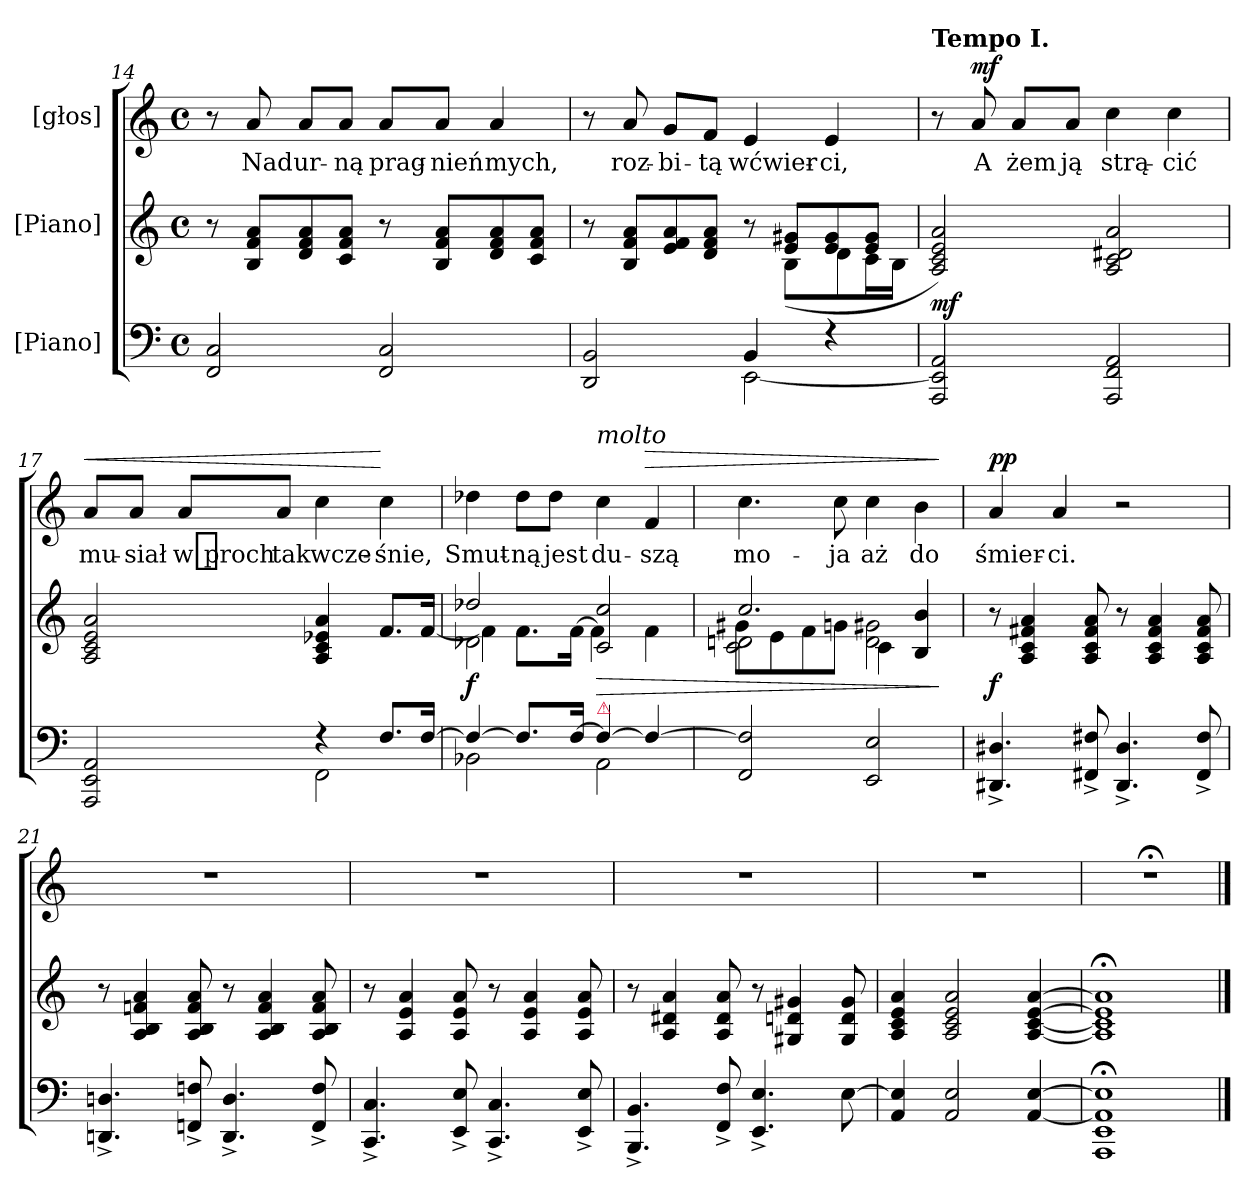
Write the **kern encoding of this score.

**kern	**kern	**dynam	**kern	**text	**dynam
*part3	*part2	*part2	*part1	*part1	*part1
*staff3	*staff2	*staff2	*staff1	*staff1	*staff1
*I"[Piano]	*I"[Piano]	*	*I"[głos]	*	*
*clefF4	*clefG2	*	*clefG2	*	*
*k[]	*k[]	*	*k[]	*	*
*a:	*a:	*	*a:	*	*
*M4/4	*M4/4	*	*M4/4	*	*
*met(c)	*met(c)	*	*met(c)	*	*
=14	=14	=14	=14	=14	=14
2FF/ 2C/	8r	.	8r	.	.
.	8B/ 8f/ 8a/L	.	8a/	Nad	.
.	8d/ 8f/ 8a/	.	8a/L	ur-	.
.	8c/ 8f/ 8a/J	.	8a/J	-ną	.
2FF/ 2C/	8r	.	8a/L	prag-	.
.	8B/ 8f/ 8a/L	.	8a/J	-nień	.
.	8d/ 8f/ 8a/	.	4a/	mych,	.
.	8c/ 8f/ 8a/J	.	.	.	.
=15	=15	=15	=15	=15	=15
*^	*^	*	*	*	*
2DD/ 2BB/	2ryy	8r	2ryy	.	8r	.	.
.	.	8B/ 8f/ 8a/L	.	.	8a/	roz-	.
.	.	8e/ 8f/ 8a/	.	.	8g/L	-bi-	.
.	.	8d/ 8f/ 8a/J	.	.	8f/J	-tą	.
4BB/	[2EE\	8r	8ryy	.	4e/	wćwier-	.
.	.	8e/ 8g#X/L	(8B\L	.	.	.	.
4r	.	8e/ 8g#/	8d\	.	4e/	-ci,	.
.	.	8e/ 8g#/J	16c\L	.	.	.	.
.	.	.	16B\JJ	.	.	.	.
*v	*v	*	*	*	*	*	*
=16	=16	=16	=16	=16	=16	=16
!	!	!	!	!LO:TX:a:B:t=Tempo I.	!	!
*	*v	*v	*	*	*	*
2AAA/ 2EE]/ 2AA/	2A/ 2c/ 2e/ 2a/)	mf	8r	.	.
!	!	!	!	!	!LO:DY:a
.	.	.	8a/	A	mf
.	.	.	8a/L	żem	.
.	.	.	8a/J	ją	.
2AAA/ 2FF/ 2AA/	2A/ 2c/ 2d#X/ 2a/	.	4cc\	strą-	.
.	.	.	4cc\	-cić	.
=17	=17	=17	=17	=17	=17
*^	*	*	*	*	*
!	!	!	!	!	!	!LO:HP:a
2AAA/ 2EE/ 2AA/	2ryy	2A/ 2c/ 2e/ 2a/	.	8a/L	mu-	<
.	.	.	.	8a/J	-siał	.
.	.	.	.	8a/L	w proch	.
.	.	.	.	8a/J	tak	.
4r	2FF\	4A/ 4c/ 4e-X/ 4a/	.	4cc\	wcze-	.
8.F/L	.	8.f/L	.	4cc\	-śnie,	[
[16F/Jk	.	[16f/Jk	.	.	.	.
=18	=18	=18	=18	=18	=18	=18
*	*	*^	*	*	*	*
*	*	*	*^	*	*	*	*
4F/_	2BB-X\	2dd-X/	2d-X\	4f\]	f	4dd-X\	Smut-	.
8.F/L]	.	.	.	8.f\L	.	8dd-\L	-ną	.
.	.	.	.	.	.	8dd-\J	jest	.
[16F/Jk	.	.	.	[16f\Jk	.	.	.	.
!	!	!	!	!	!	!LO:TX:a:i:t=molto	!	!
!	!	!LO:TX:b:color=crimson:t=⚠	!	!	!	!	!	!
!	!	!	!	!	!LO:HP:b	!	!	!
4F/_	2AA\	2c/ 2cc/	2ryy	4f\]	>	4cc\	du-	.
!	!	!	!	!	!	!	!	!LO:HP:a
4F/_	.	.	.	4f\	.	4f/	-szą	>
*v	*v	*	*	*	*	*	*	*
=19	=19	=19	=19	=19	=19	=19	=19
2FF/ 2F]/	2.cc/	2c\ 2dn\	8g#X\L	.	4.cc\	mo-	.
.	.	.	8e\	.	.	.	.
.	.	.	8f\	.	.	.	.
.	.	.	8gn\J	.	8cc\	-ja	.
2EE/ 2E/	.	2d\ 2g#X\	4c\	.	4cc\	aż	.
.	4B/ 4b/	.	4ryy	.	4b\	do	.
*	*v	*v	*v	*	*	*	*
.	.	]	.	.	]
=20	=20	=20	=20	=20	=20
!	!	!	!	!	!LO:DY:a
4.DD#X^>/ 4.D#X^>/	8r	f	4a/	śmier-	pp
.	4A/ 4c/ 4f#X/ 4a/	.	.	.	.
.	.	.	4a/	-ci.	.
8FF#X^>/ 8F#X^>/	8A/ 8c/ 8f#/ 8a/	.	.	.	.
4.DD#^>/ 4.D#^>/	8r	.	2r	.	.
.	4A/ 4c/ 4f#/ 4a/	.	.	.	.
8FF#^>/ 8F#^>/	8A/ 8c/ 8f#/ 8a/	.	.	.	.
=21	=21	=21	=21	=21	=21
4.DDn^>/ 4.Dn^>/	8r	.	1r	.	.
.	4A/ 4B/ 4fn/ 4a/	.	.	.	.
8FFn^>/ 8Fn^>/	8A/ 8B/ 8f/ 8a/	.	.	.	.
4.DD^>/ 4.D^>/	8r	.	.	.	.
.	4A/ 4B/ 4f/ 4a/	.	.	.	.
8FF^>/ 8F^>/	8A/ 8B/ 8f/ 8a/	.	.	.	.
=22	=22	=22	=22	=22	=22
4.CC^>/ 4.C^>/	8r	.	1r	.	.
.	4A/ 4e/ 4a/	.	.	.	.
8EE^>/ 8E^>/	8A/ 8e/ 8a/	.	.	.	.
4.CC^>/ 4.C^>/	8r	.	.	.	.
.	4A/ 4e/ 4a/	.	.	.	.
8EE^>/ 8E^>/	8A/ 8e/ 8a/	.	.	.	.
=23	=23	=23	=23	=23	=23
4.BBB^>/ 4.BB^>/	8r	.	1r	.	.
.	4A/ 4d#X/ 4a/	.	.	.	.
8FF^>/ 8F^>/	8A/ 8d#/ 8a/	.	.	.	.
4.EE^>/ 4.E^>/	8r	.	.	.	.
.	4G#X/ 4dn/ 4g#X/	.	.	.	.
[8E\	8G#/ 8d/ 8g#/	.	.	.	.
=24	=24	=24	=24	=24	=24
4AA/ 4E]/	4A/ 4c/ 4e/ 4a/	.	1r	.	.
2AA/ 2E/	2A/ 2c/ 2e/ 2a/	.	.	.	.
[4AA/ [4E/	[4A/ [4c/ [4e/ [4a/	.	.	.	.
=25	=25	=25	=25	=25	=25
1AAA;< 1EE;< 1AA];< 1E];<	1A];< 1c];< 1e];< 1a];<	.	1r;<	.	.
==	==	==	==	==	==
*-	*-	*-	*-	*-	*-
